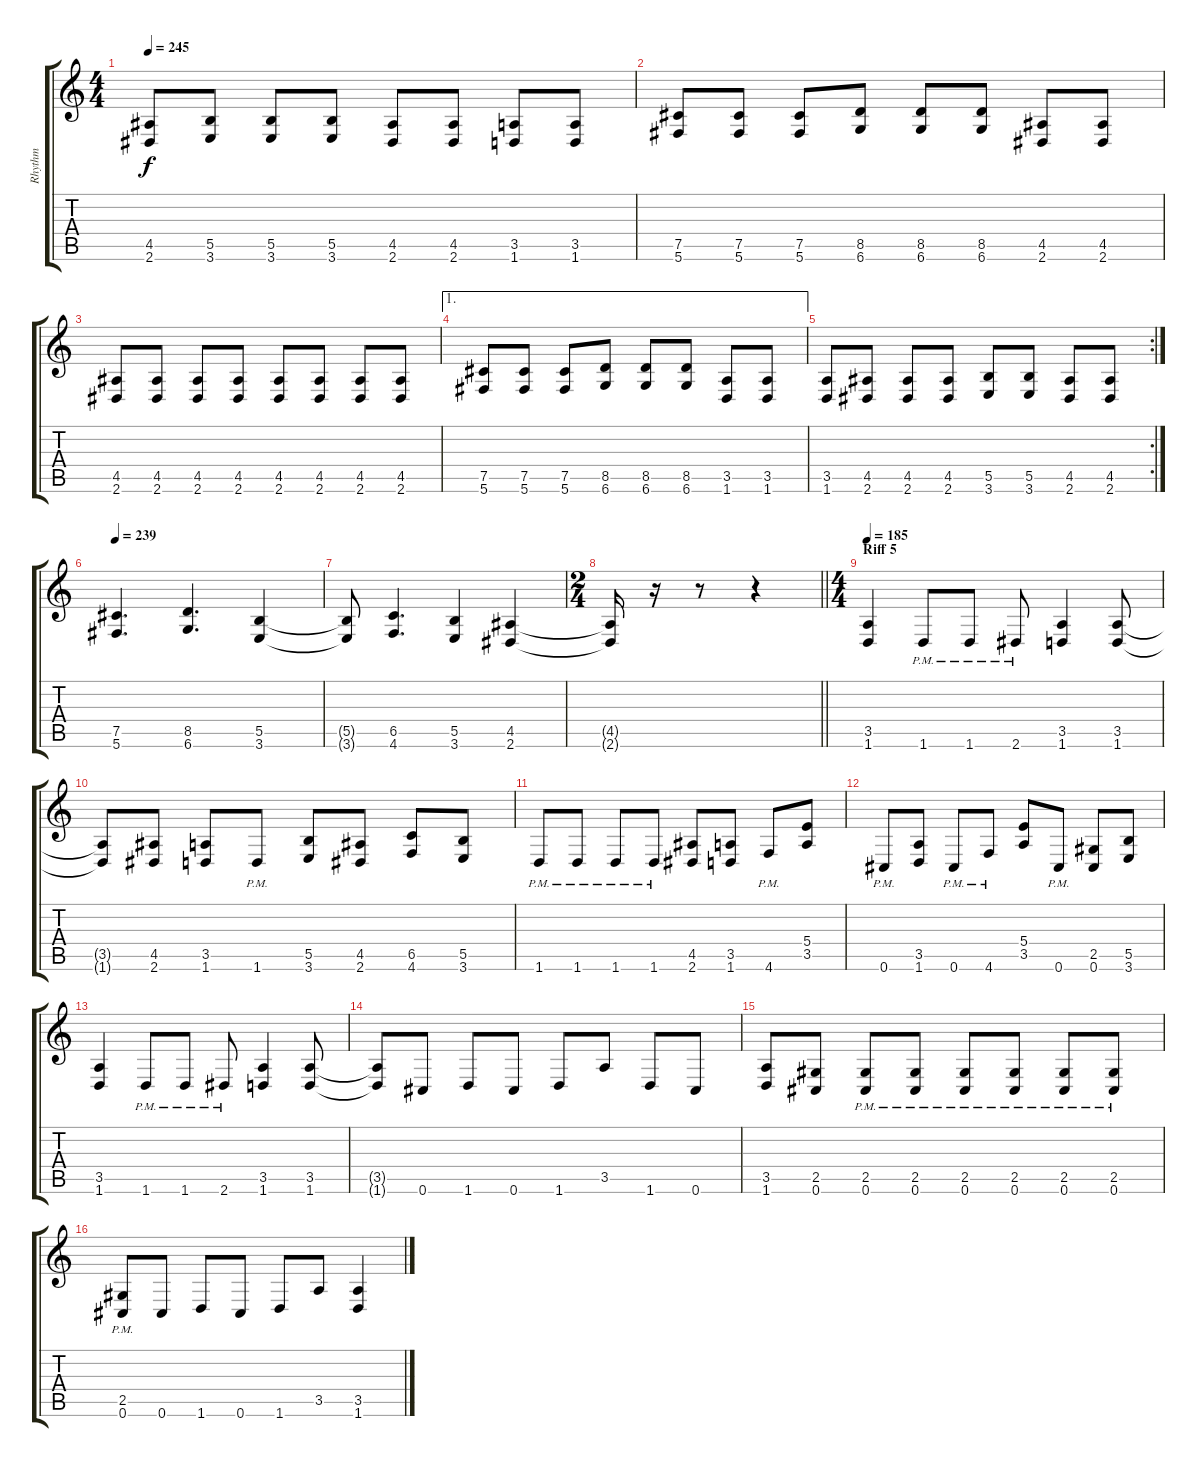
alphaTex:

\track ("Rhythm" "Rhythm") {instrument distortionguitar}
\staff {score tabs}
\tuning (Db4 Ab3 E3 B2 Gb2 Db2) {hide}
\ts (4 4)
\tempo 245
\clef g2
\ks c
(4.5 2.6).8{dy f} (5.5 3.6).8 (5.5 3.6).8 (5.5 3.6).8 (4.5 2.6).8 (4.5 2.6).8 (3.5 1.6).8 (3.5 1.6).8 |
(7.5 5.6).8 (7.5 5.6).8 (7.5 5.6).8 (8.5 6.6).8 (8.5 6.6).8 (8.5 6.6).8 (4.5 2.6).8 (4.5 2.6).8 |
(4.5 2.6).8 (4.5 2.6).8 (4.5 2.6).8 (4.5 2.6).8 (4.5 2.6).8 (4.5 2.6).8 (4.5 2.6).8 (4.5 2.6).8 |
\ae 1
(7.5 5.6).8 (7.5 5.6).8 (7.5 5.6).8 (8.5 6.6).8 (8.5 6.6).8 (8.5 6.6).8 (3.5 1.6).8 (3.5 1.6).8 |
\rc 2
(3.5 1.6).8 (4.5 2.6).8 (4.5 2.6).8 (4.5 2.6).8 (5.5 3.6).8 (5.5 3.6).8 (4.5 2.6).8 (4.5 2.6).8 |
\tempo 239
(7.5 5.6).4{d} (8.5 6.6).4{d} (5.5 3.6).4 |
(5.5{t} 3.6{t}).8 (6.5 4.6).4{d} (5.5 3.6).4 (4.5 2.6).4 |
\ts (2 4)
\barLineRight lightlight
(4.5{t} 2.6{t}).16 r.16 r.8 r.4 |
\ts (4 4)
\section ("" "Riff 5")
\tempo 185
(3.5 1.6).4 1.6{pm}.8 1.6{pm}.8 2.6{pm}.8 (3.5 1.6).4 (3.5 1.6).8 |
(3.5{t} 1.6{t}).8 (4.5 2.6).8 (3.5 1.6).8 1.6{pm}.8 (5.5 3.6).8 (4.5 2.6).8 (6.5 4.6).8 (5.5 3.6).8 |
1.6{pm}.8 1.6{pm}.8 1.6{pm}.8 1.6{pm}.8 (4.5 2.6).8 (3.5 1.6).8 4.6{pm}.8 (5.4 3.5).8 |
0.6{pm}.8 (3.5 1.6).8 0.6{pm}.8 4.6{pm}.8 (5.4 3.5).8 0.6{pm}.8 (2.5 0.6).8 (5.5 3.6).8 |
(3.5 1.6).4 1.6{pm}.8 1.6{pm}.8 2.6{pm}.8 (3.5 1.6).4 (3.5 1.6).8 |
(3.5{t} 1.6{t}).8 0.6.8 1.6.8 0.6.8 1.6.8 3.5.8 1.6.8 0.6.8 |
(3.5 1.6).8 (2.5 0.6).8 (2.5{pm} 0.6{pm}).8 (2.5{pm} 0.6{pm}).8 (2.5{pm} 0.6{pm}).8 (2.5{pm} 0.6{pm}).8 (2.5{pm} 0.6{pm}).8 (2.5{pm} 0.6{pm}).8 |
(2.5{pm} 0.6{pm}).8 0.6.8 1.6.8 0.6.8 1.6.8 3.5.8 (3.5 1.6).4
